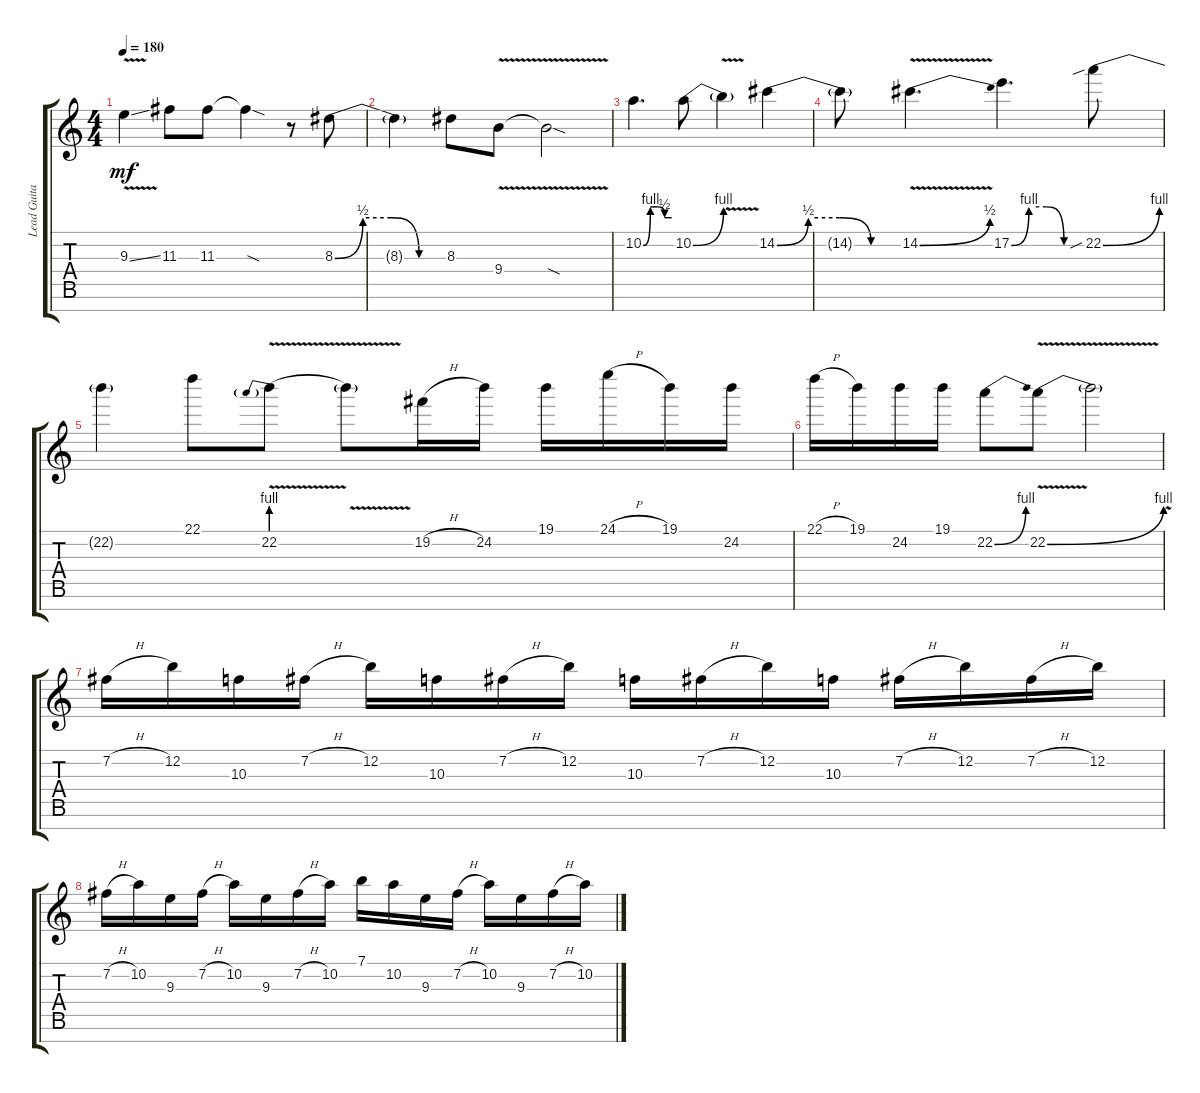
\track ("Lead Guitar" "Lead Guita") {instrument overdrivenguitar}
\staff {score tabs}
\tuning (E4 B3 G3 D3 A2 E2 B1) {hide}
\ts (4 4)
\tempo 180
\clef g2
\ks c
9.3{v ss t}.4{dy mf} 11.3.8 11.3.8 11.3{sod t}.4 r.8 8.3{be (custom 0 0 15 2 30 2 45 0 60 0)}.8 |
8.3{t}.4 8.3.8 9.4{v}.8 9.4{v sod t}.2 |
10.2{be (custom 0 0 15 4 30 4 45 2 60 2)}.4{d} 10.2{be (bend 0 0 60 4)}.8 10.2{v t}.4 14.2{be (custom 0 0 15 2 30 2 45 0 60 0)}.4 |
14.2{t}.8 14.2{be (bend 0 0 60 2) v}.4{d} 17.2{be (custom 0 0 15 4 30 4 45 0 60 0)}.4{d} 22.2{be (bend 0 0 60 4) sib}.8 |
22.2{t}.4 22.1.8 22.2{be (prebend 0 4 60 4) v}.8 22.2{v t}.8 19.2{h}.16 24.2.16 19.1.16 24.1{h}.16 19.1.16 24.2.16 |
22.1{h}.16 19.1.16 24.2.16 19.1.16 22.2{be (bend 0 0 60 4)}.8 22.2{be (bend 0 0 60 4) v}.8 22.2{v t}.2 |
7.2{h}.16 12.2.16 10.3.16 7.2{h}.16 12.2.16 10.3.16 7.2{h}.16 12.2.16 10.3.16 7.2{h}.16 12.2.16 10.3.16 7.2{h}.16 12.2.16 7.2{h}.16 12.2.16 |
7.2{h}.16 10.2.16 9.3.16 7.2{h}.16 10.2.16 9.3.16 7.2{h}.16 10.2.16 7.1.16 10.2.16 9.3.16 7.2{h}.16 10.2.16 9.3.16 7.2{h}.16 10.2.16
